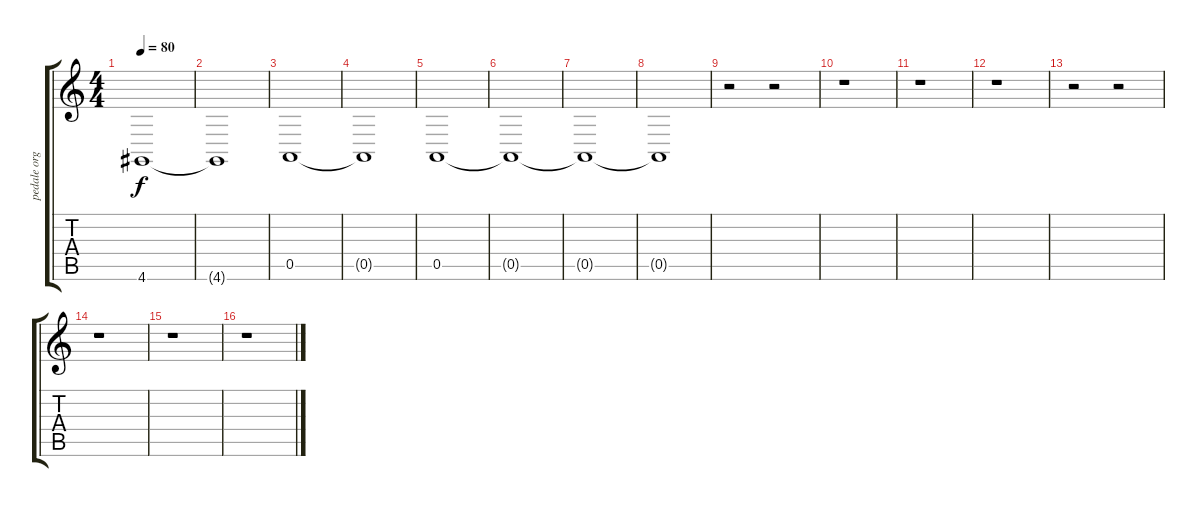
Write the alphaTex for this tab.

\track ("pedale orgue" "pedale org") {instrument churchorgan}
\staff {score tabs}
\tuning (E4 B3 G3 D3 A2 E2) {hide}
\ts (4 4)
\tempo 80
\clef g2
\ks c
4.6.1{dy f} |
4.6{t}.1 |
0.5.1 |
0.5{t}.1 |
0.5.1 |
0.5{t}.1 |
0.5{t}.1 |
0.5{t}.1 |
r.2 r.2 |
r.1 |
r.1 |
r.1 |
r.2 r.2 |
r.1 |
r.1 |
r.1
